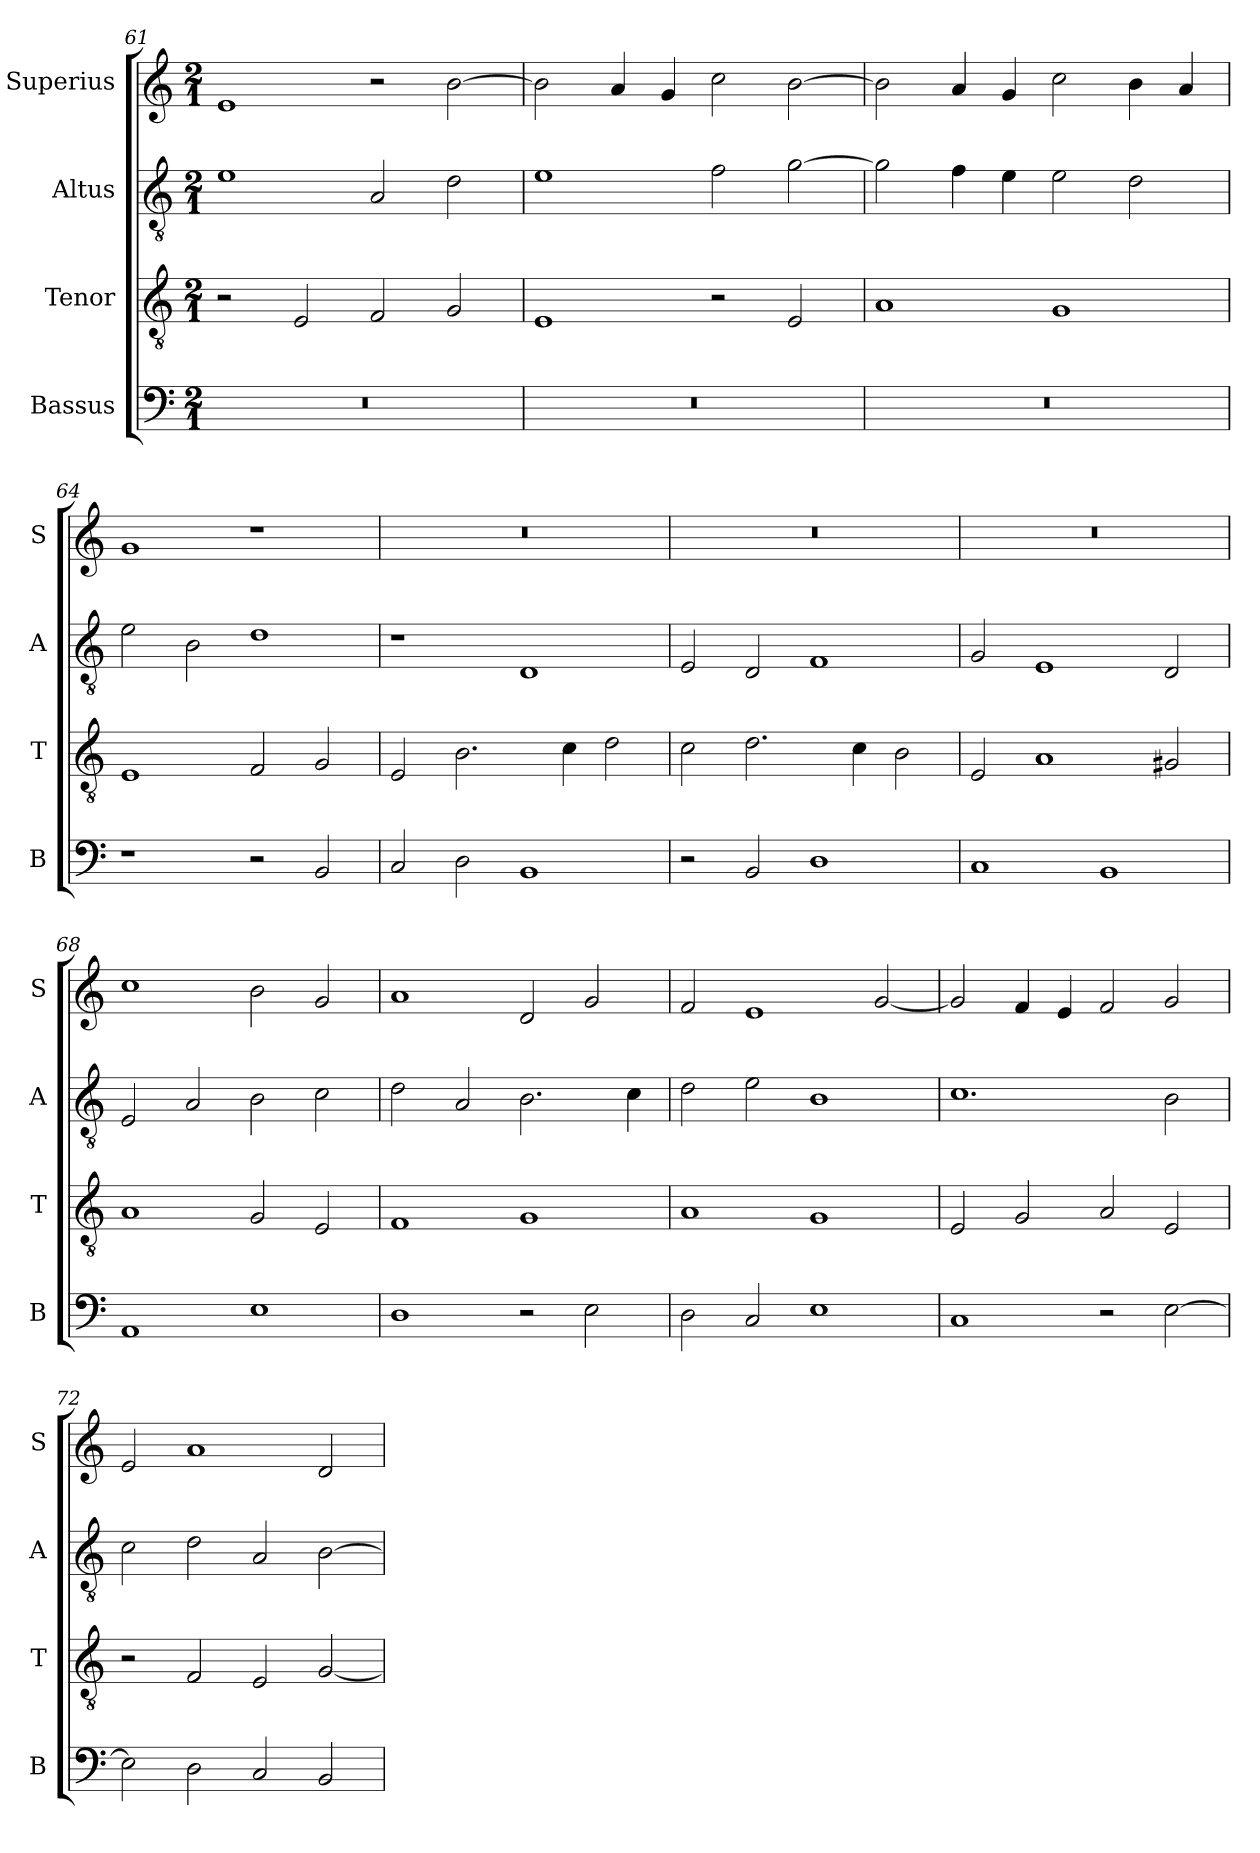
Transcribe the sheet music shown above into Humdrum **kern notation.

**kern	**kern	**kern	**kern
*part4	*part3	*part2	*part1
*staff4	*staff3	*staff2	*staff1
*I"Bassus	*I"Tenor	*I"Altus	*I"Superius
*I'B	*I'T	*I'A	*I'S
*clefF4	*clefGv2	*clefGv2	*clefG2
*k[]	*k[]	*k[]	*k[]
*M2/1	*M2/1	*M2/1	*M2/1
=61	=61	=61	=61
0r	2r	1e	1e
.	2E/	.	.
.	2F/	2A/	2r
.	2G/	2d\	[2b\
=62	=62	=62	=62
0r	1E	1e	2b\]
.	.	.	4a/
.	.	.	4g/
.	2r	2f\	2cc\
.	2E/	[2g\	[2b\
=63	=63	=63	=63
0r	1A	2g\]	2b\]
.	.	4f\	4a/
.	.	4e\	4g/
.	1G	2e\	2cc\
.	.	2d\	4b\
.	.	.	4a/
=64	=64	=64	=64
1r	1E	2e\	1g
.	.	2B\	.
2r	2F/	1d	1r
2BB/	2G/	.	.
=65	=65	=65	=65
2C/	2E/	1r	0r
2D\	2.B\	.	.
1BB	.	1D	.
.	4c\	.	.
.	2d\	.	.
=66	=66	=66	=66
2r	2c\	2E/	0r
2BB/	2.d\	2D/	.
1D	.	1F	.
.	4c\	.	.
.	2B\	.	.
=67	=67	=67	=67
1C	2E/	2G/	0r
.	1A	1E	.
1BB	.	.	.
.	2G#X/	2D/	.
=68	=68	=68	=68
1AA	1A	2E/	1cc
.	.	2A/	.
1E	2G/	2B\	2b\
.	2E/	2c\	2g/
=69	=69	=69	=69
1D	1F	2d\	1a
.	.	2A/	.
2r	1G	2.B\	2d/
2E\	.	.	2g/
.	.	4c\	.
=70	=70	=70	=70
2D\	1A	2d\	2f/
2C/	.	2e\	1e
1E	1G	1B	.
.	.	.	[2g/
=71	=71	=71	=71
1C	2E/	1.c	2g/]
.	2G/	.	4f/
.	.	.	4e/
2r	2A/	.	2f/
[2E\	2E/	2B\	2g/
=72	=72	=72	=72
2E\]	2r	2c\	2e/
2D\	2F/	2d\	1a
2C/	2E/	2A/	.
2BB/	[2G/	[2B\	2d/
=	=	=	=
*-	*-	*-	*-
